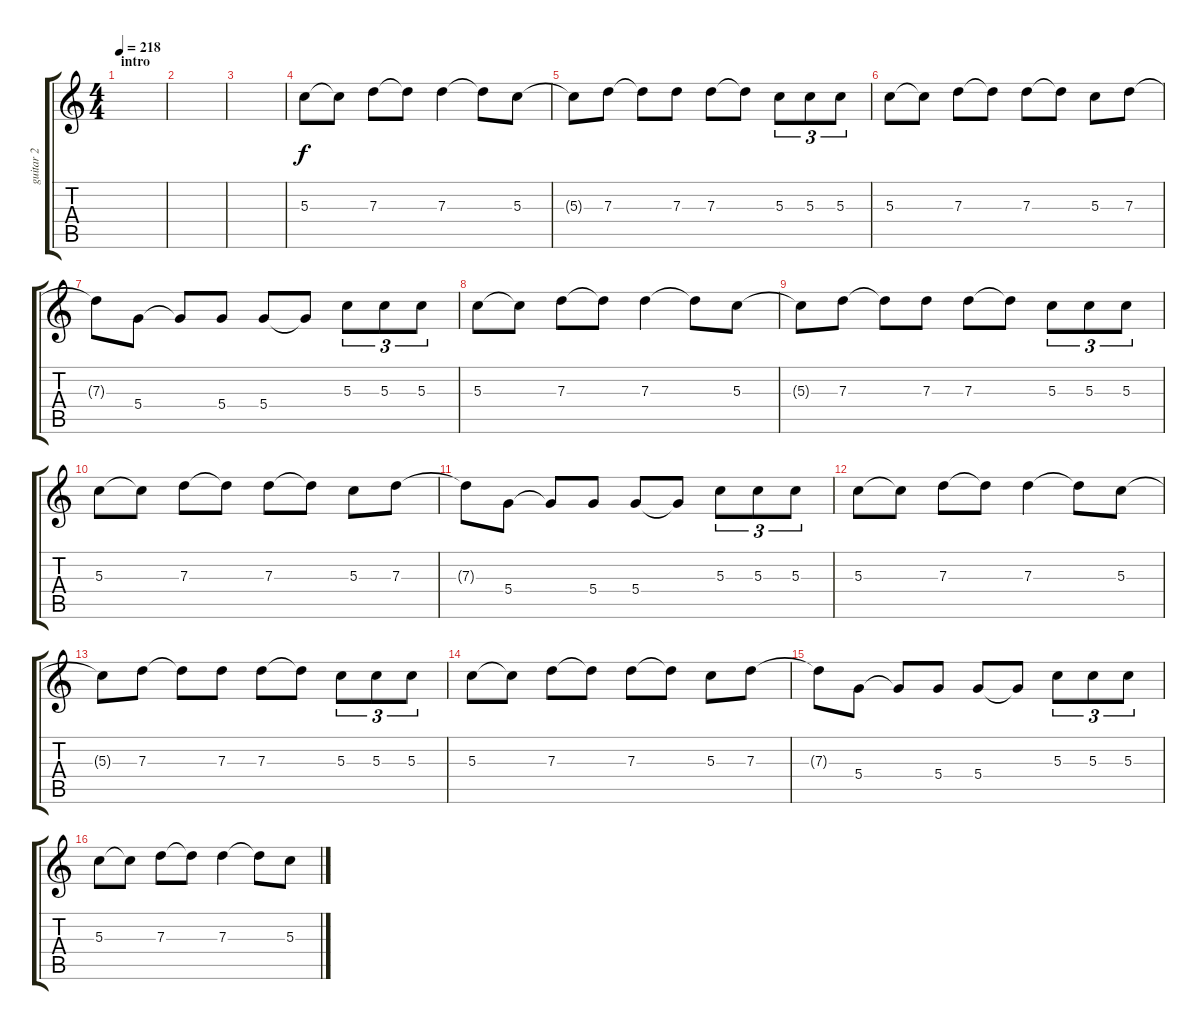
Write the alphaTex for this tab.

\track ("guitar 2" "guitar 2") {instrument electricguitarmuted}
\staff {score tabs}
\tuning (E4 B3 G3 D3 A2 E2) {hide}
\ts (4 4)
\section ("" "intro")
\tempo 218
\clef g2
\ks c
|
|
|
5.3.8 5.3{t}.8 7.3.8 7.3{t}.8 7.3.4 7.3{t}.8 5.3.8 |
5.3{t}.8 7.3.8 7.3{t}.8 7.3.8 7.3.8 7.3{t}.8 5.3.8{tu (3 2)} 5.3.8{tu (3 2)} 5.3.8{tu (3 2)} |
5.3.8 5.3{t}.8 7.3.8 7.3{t}.8 7.3.8 7.3{t}.8 5.3.8 7.3.8 |
7.3{t}.8 5.4.8 5.4{t}.8 5.4.8 5.4.8 5.4{t}.8 5.3.8{tu (3 2)} 5.3.8{tu (3 2)} 5.3.8{tu (3 2)} |
5.3.8 5.3{t}.8 7.3.8 7.3{t}.8 7.3.4 7.3{t}.8 5.3.8 |
5.3{t}.8 7.3.8 7.3{t}.8 7.3.8 7.3.8 7.3{t}.8 5.3.8{tu (3 2)} 5.3.8{tu (3 2)} 5.3.8{tu (3 2)} |
5.3.8 5.3{t}.8 7.3.8 7.3{t}.8 7.3.8 7.3{t}.8 5.3.8 7.3.8 |
7.3{t}.8 5.4.8 5.4{t}.8 5.4.8 5.4.8 5.4{t}.8 5.3.8{tu (3 2)} 5.3.8{tu (3 2)} 5.3.8{tu (3 2)} |
5.3.8 5.3{t}.8 7.3.8 7.3{t}.8 7.3.4 7.3{t}.8 5.3.8 |
5.3{t}.8 7.3.8 7.3{t}.8 7.3.8 7.3.8 7.3{t}.8 5.3.8{tu (3 2)} 5.3.8{tu (3 2)} 5.3.8{tu (3 2)} |
5.3.8 5.3{t}.8 7.3.8 7.3{t}.8 7.3.8 7.3{t}.8 5.3.8 7.3.8 |
7.3{t}.8 5.4.8 5.4{t}.8 5.4.8 5.4.8 5.4{t}.8 5.3.8{tu (3 2)} 5.3.8{tu (3 2)} 5.3.8{tu (3 2)} |
5.3.8 5.3{t}.8 7.3.8 7.3{t}.8 7.3.4 7.3{t}.8 5.3.8
